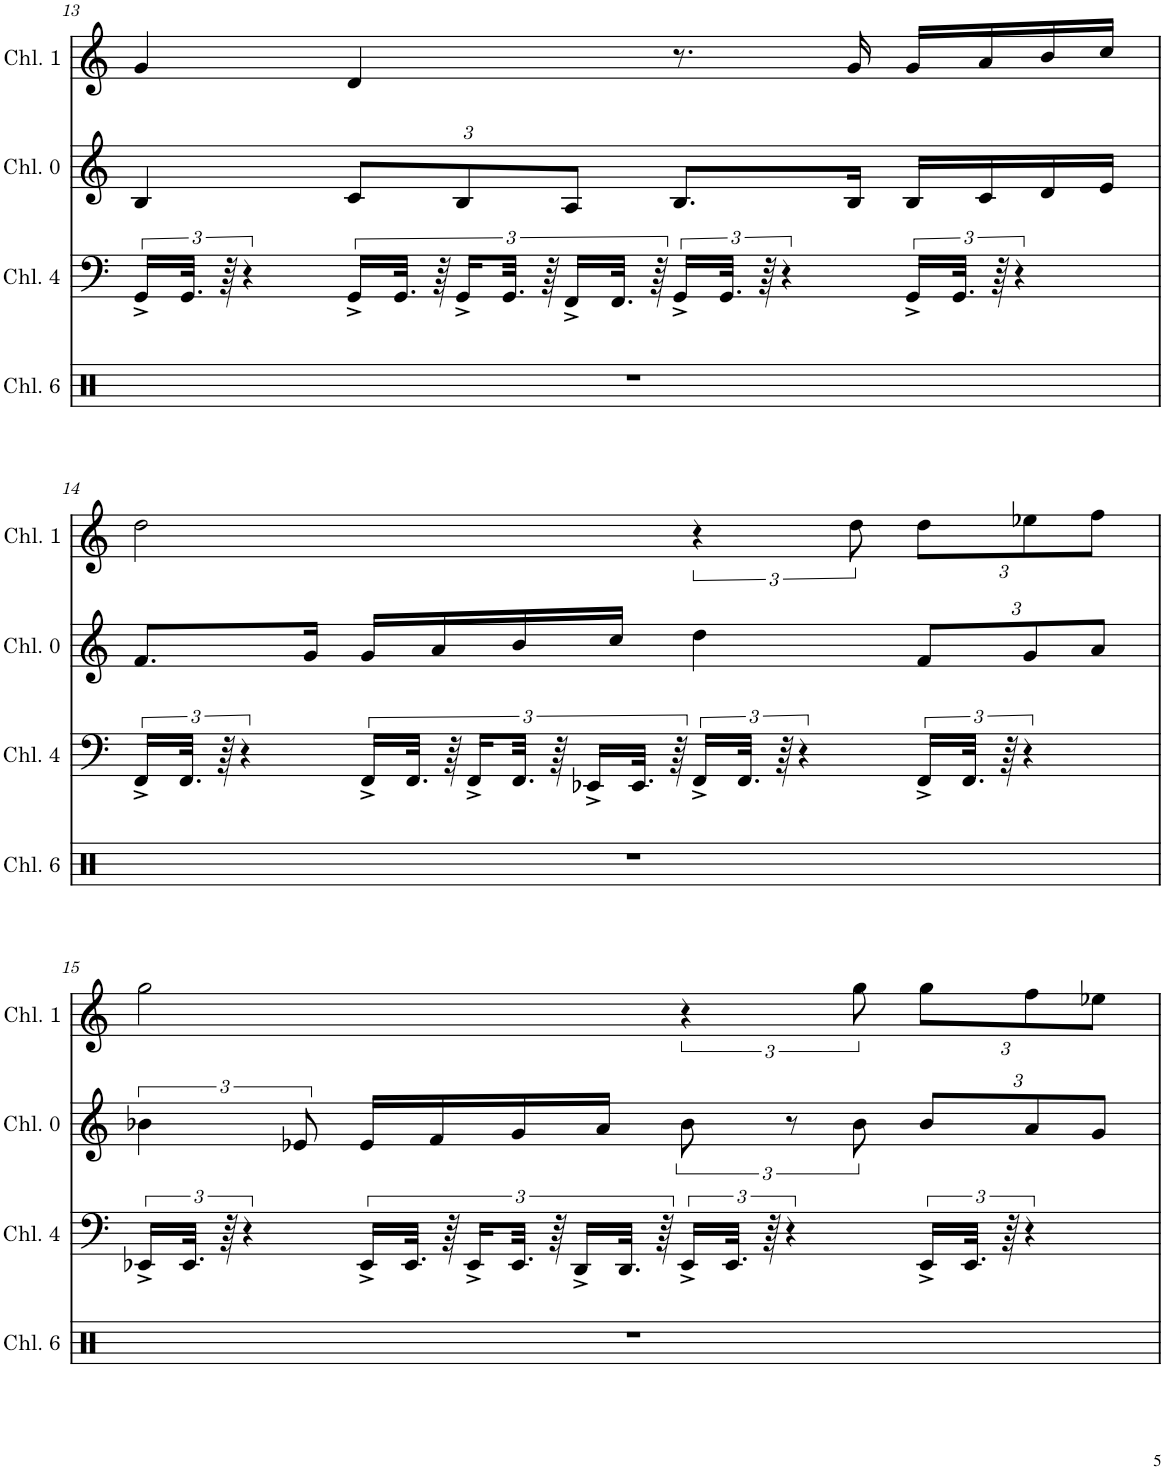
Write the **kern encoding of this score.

**kern	**kern	**kern	**kern
*part4	*part3	*part2	*part1
*staff4	*staff3	*staff2	*staff1
*I"Channel 6	*I"Channel 4	*I"Channel 0	*I"Channel 1
*I'Chl. 6	*I'Chl. 4	*I'Chl. 0	*I'Chl. 1
!!LO:PB:g=z
*clefX	*clefF4	*clefG2	*clefG2
*k[]	*k[]	*k[]	*k[]
*M4/4	*M4/4	*M4/4	*M4/4
*met(c)	*met(c)	*met(c)	*met(c)
=13	=13	=13	=13
1r	24GG^/LL	4B/	4g/
.	48.GG/JJk	.	.
.	96r	.	.
.	6r	.	.
*	*	*Xbrackettup	*
.	24GG^/LL	12c/L	4d/
.	48.GG/JJk	.	.
.	96r	.	.
.	24GG^/LL	12B/	.
.	48.GG/JJk	.	.
.	96r	.	.
.	24FF^/LL	12A/J	.
.	48.FF/JJk	.	.
.	96r	.	.
.	24GG^/LL	8.B/L	8.r
.	48.GG/JJk	.	.
.	96r	.	.
.	6r	.	.
.	.	16B/Jk	16g/
.	24GG^/LL	16B/LL	16g/LL
.	48.GG/JJk	.	.
.	.	16c/	16a/
.	96r	.	.
.	6r	.	.
.	.	16d/	16b/
.	.	16e/JJ	16cc/JJ
!!LO:LB:g=z
=14	=14	=14	=14
1r	24FF^/LL	8.f/L	2dd\
.	48.FF/JJk	.	.
.	96r	.	.
.	6r	.	.
.	.	16g/Jk	.
.	24FF^/LL	16g/LL	.
.	48.FF/JJk	.	.
.	.	16a/	.
.	96r	.	.
.	24FF^/LL	.	.
.	48.FF/JJk	16b/	.
.	96r	.	.
.	24EE-X^/LL	.	.
.	.	16cc/JJ	.
.	48.EE-/JJk	.	.
.	96r	.	.
.	24FF^/LL	4dd\	6r
.	48.FF/JJk	.	.
.	96r	.	.
.	6r	.	.
.	.	.	12dd\
*	*	*	*Xbrackettup
.	24FF^/LL	12f/L	12dd\L
.	48.FF/JJk	.	.
.	96r	.	.
.	6r	12g/	12ee-X\
.	.	12a/J	12ff\J
!!LO:LB:g=z
=15	=15	=15	=15
*	*	*brackettup	*
1r	24EE-X^/LL	6b-X\	2gg\
.	48.EE-/JJk	.	.
.	96r	.	.
.	6r	.	.
.	.	12e-X/	.
.	24EE-^/LL	16e-/LL	.
.	48.EE-/JJk	.	.
.	.	16f/	.
.	96r	.	.
.	24EE-^/LL	.	.
.	48.EE-/JJk	16g/	.
.	96r	.	.
.	24DD^/LL	.	.
.	.	16a/JJ	.
.	48.DD/JJk	.	.
.	96r	.	.
*	*	*	*brackettup
.	24EE-^/LL	12b-\	6r
.	48.EE-/JJk	.	.
.	96r	.	.
.	6r	12r	.
.	.	12b-\	12gg\
*	*	*Xbrackettup	*Xbrackettup
.	24EE-^/LL	12b-/L	12gg\L
.	48.EE-/JJk	.	.
.	96r	.	.
.	6r	12a/	12ff\
.	.	12g/J	12ee-X\J
=	=	=	=
*-	*-	*-	*-
